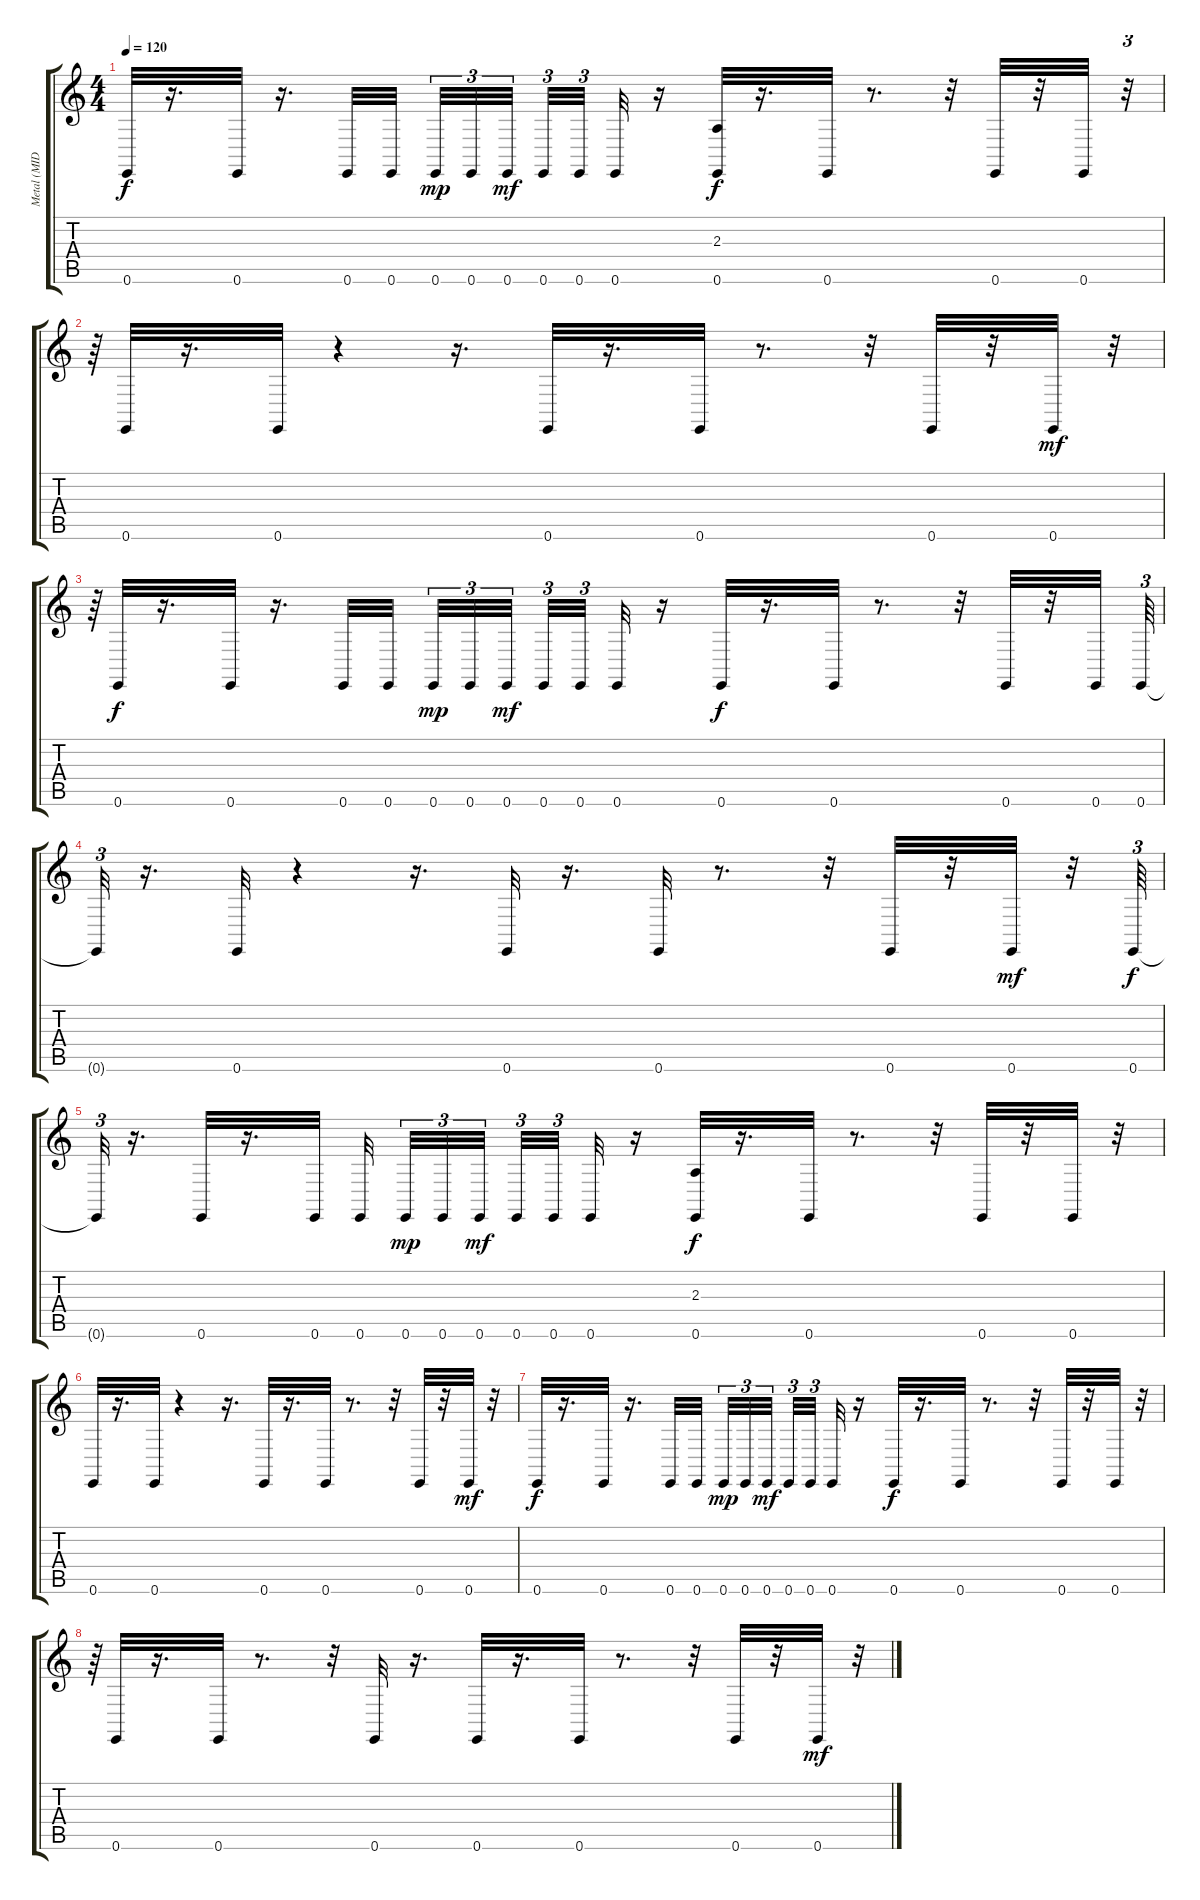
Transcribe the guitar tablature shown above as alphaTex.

\track ("Metal (MIDI)" "Metal (MID") {instrument stringensemble1}
\staff {score tabs}
\tuning (E4 B3 G3 D3 A2 E2) {hide}
\ts (4 4)
\tempo 120
\clef g2
\ks c
0.6.32{dy f} r.16{d} 0.6.32 r.16{d} 0.6.32 0.6.32 0.6.32{tu (3 2) dy mp} 0.6.32{tu (3 2)} 0.6.32{tu (3 2) dy mf} 0.6.32{tu (3 2)} 0.6.32{tu (3 2)} 0.6.32 r.16 (2.3 0.6).32{dy f} r.16{d} 0.6.32 r.8{d} r.32 0.6.32 r.32 0.6.32 r.32{tu (3 2)} |
r.64{tu (3 2)} 0.6.32 r.16{d} 0.6.32 r.4 r.16{d} 0.6.32 r.16{d} 0.6.32 r.8{d} r.32 0.6.32 r.32 0.6.32{dy mf} r.32{tu (3 2)} |
r.64{tu (3 2)} 0.6.32{dy f} r.16{d} 0.6.32 r.16{d} 0.6.32 0.6.32 0.6.32{tu (3 2) dy mp} 0.6.32{tu (3 2)} 0.6.32{tu (3 2) dy mf} 0.6.32{tu (3 2)} 0.6.32{tu (3 2)} 0.6.32 r.16 0.6.32{dy f} r.16{d} 0.6.32 r.8{d} r.32 0.6.32 r.32 0.6.32 0.6.64{tu (3 2)} |
0.6{t}.32{tu (3 2)} r.16{d} 0.6.32 r.4 r.16{d} 0.6.32 r.16{d} 0.6.32 r.8{d} r.32 0.6.32 r.32 0.6.32{dy mf} r.32 0.6.64{tu (3 2) dy f} |
0.6{t}.32{tu (3 2)} r.16{d} 0.6.32 r.16{d} 0.6.32 0.6.32 0.6.32{tu (3 2) dy mp} 0.6.32{tu (3 2)} 0.6.32{tu (3 2) dy mf} 0.6.32{tu (3 2)} 0.6.32{tu (3 2)} 0.6.32 r.16 (2.3 0.6).32{dy f} r.16{d} 0.6.32 r.8{d} r.32 0.6.32 r.32 0.6.32 r.32 |
0.6.32 r.16{d} 0.6.32 r.4 r.16{d} 0.6.32 r.16{d} 0.6.32 r.8{d} r.32 0.6.32 r.32 0.6.32{dy mf} r.32 |
0.6.32{dy f} r.16{d} 0.6.32 r.16{d} 0.6.32 0.6.32 0.6.32{tu (3 2) dy mp} 0.6.32{tu (3 2)} 0.6.32{tu (3 2) dy mf} 0.6.32{tu (3 2)} 0.6.32{tu (3 2)} 0.6.32 r.16 0.6.32{dy f} r.16{d} 0.6.32 r.8{d} r.32 0.6.32 r.32 0.6.32 r.32{tu (3 2)} |
r.64{tu (3 2)} 0.6.32 r.16{d} 0.6.32 r.8{d} r.32 0.6.32 r.16{d} 0.6.32 r.16{d} 0.6.32 r.8{d} r.32 0.6.32 r.32 0.6.32{dy mf} r.32{tu (3 2)}
